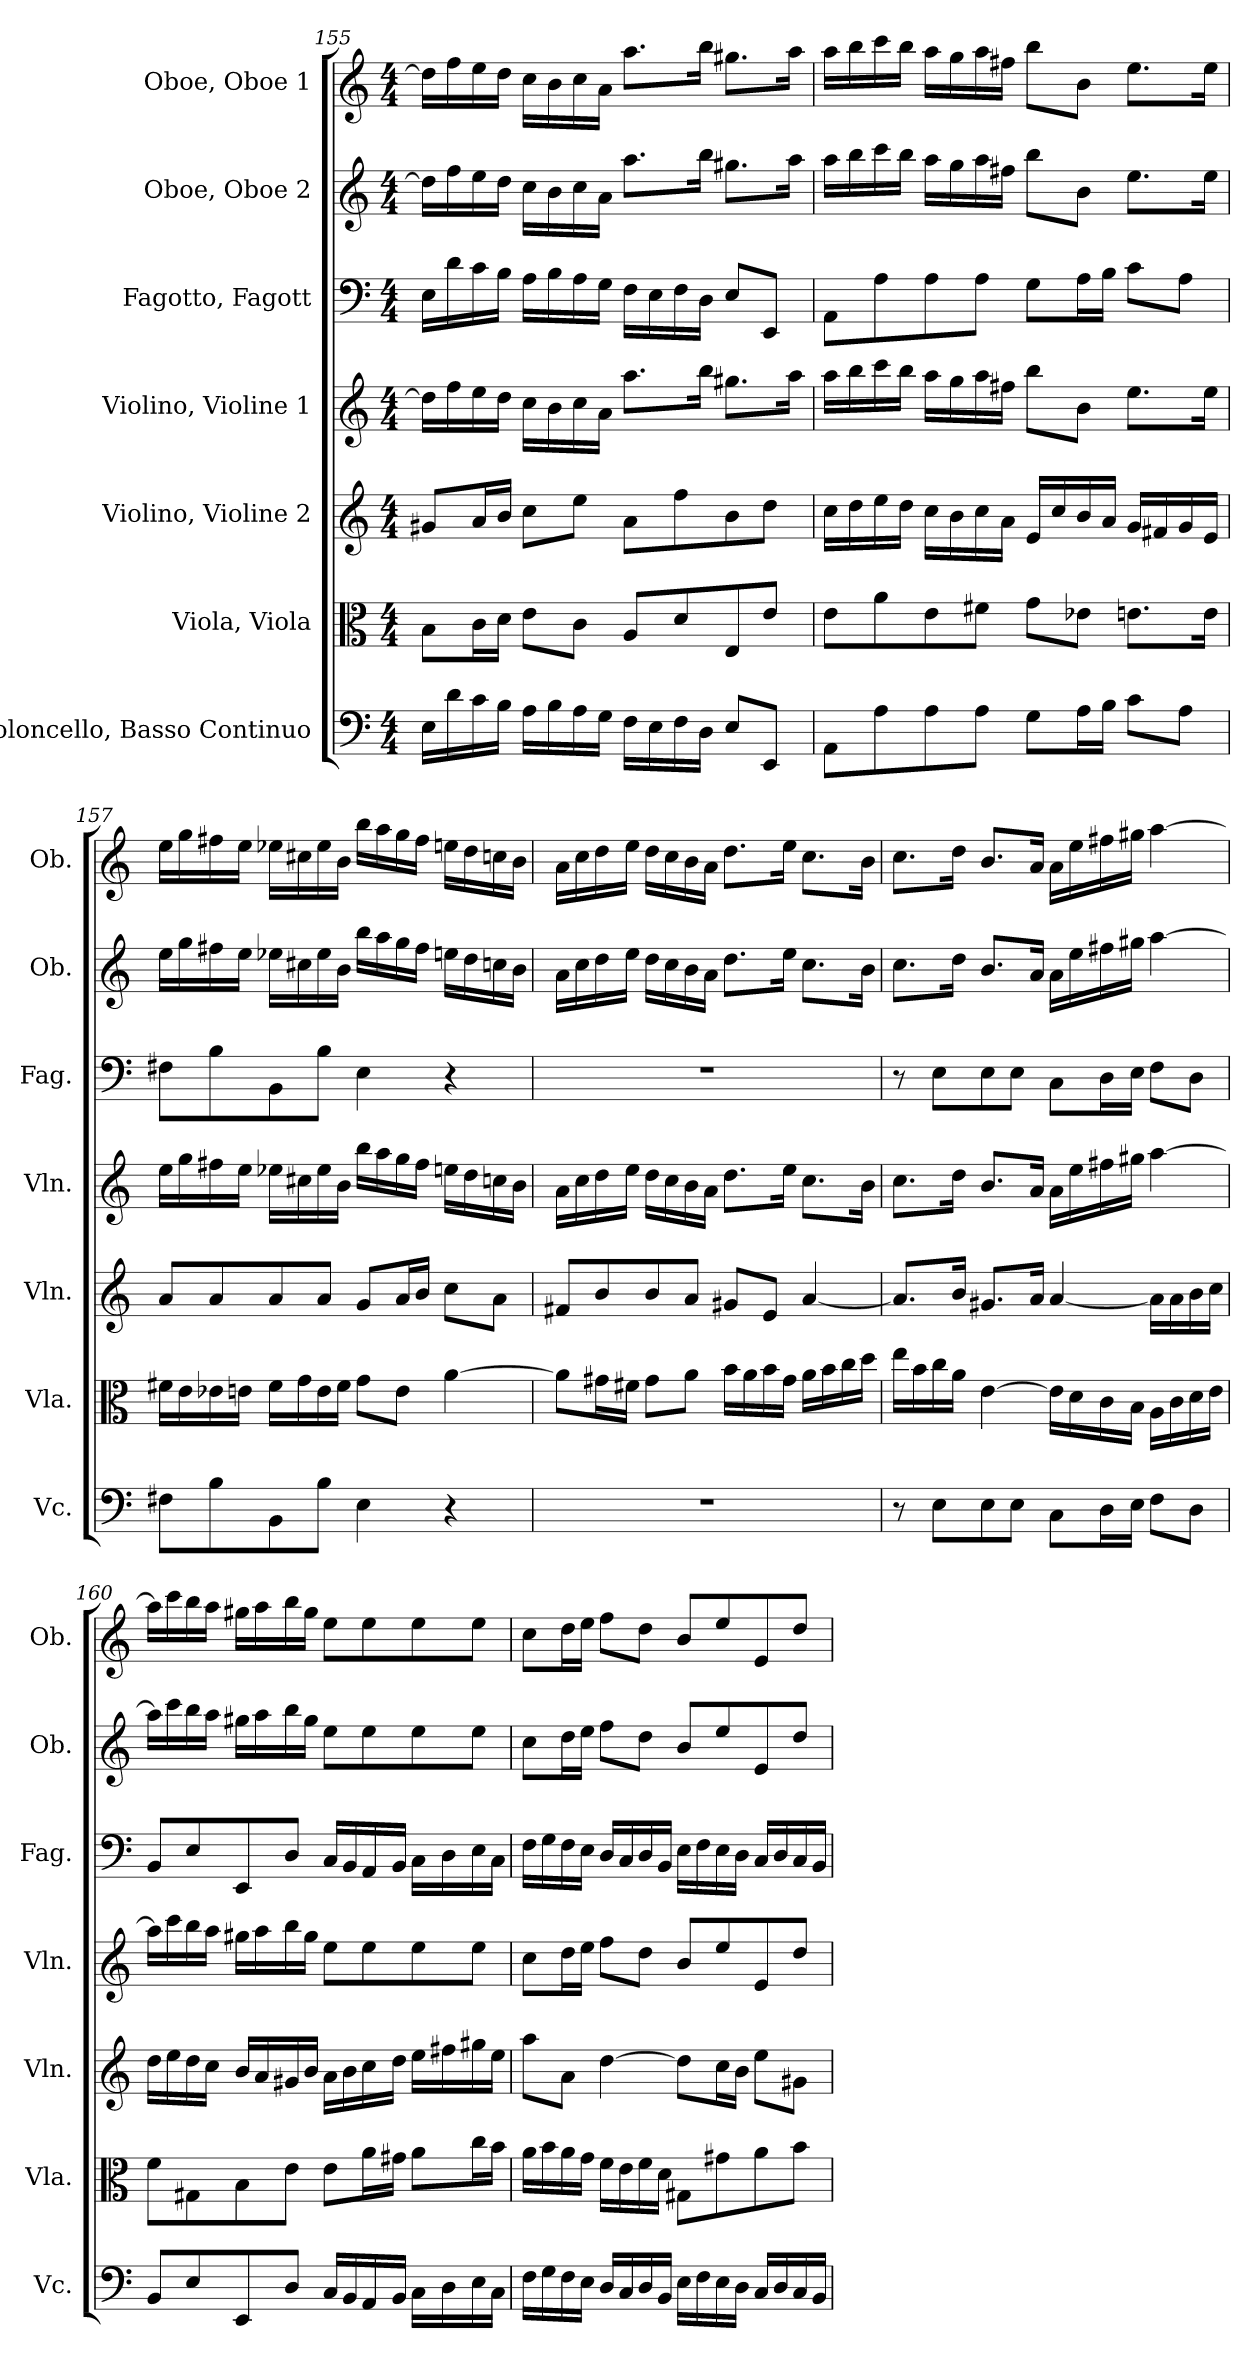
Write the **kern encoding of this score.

**kern	**kern	**kern	**kern	**kern	**kern	**kern
*part7	*part6	*part5	*part4	*part3	*part2	*part1
*staff7	*staff6	*staff5	*staff4	*staff3	*staff2	*staff1
*I"Violoncello, Basso Continuo	*I"Viola, Viola	*I"Violino, Violine 2	*I"Violino, Violine 1	*I"Fagotto, Fagott	*I"Oboe, Oboe 2	*I"Oboe, Oboe 1
*I'Vc.	*I'Vla.	*I'Vln.	*I'Vln.	*I'Fag.	*I'Ob.	*I'Ob.
*clefF4	*clefC3	*clefG2	*clefG2	*clefF4	*clefG2	*clefG2
*k[]	*k[]	*k[]	*k[]	*k[]	*k[]	*k[]
*M4/4	*M4/4	*M4/4	*M4/4	*M4/4	*M4/4	*M4/4
=155	=155	=155	=155	=155	=155	=155
16E\LL	8B\L	8g#X/L	16dd\LL]	16E\LL	16dd\LL]	16dd\LL]
16d\	.	.	16ff\	16d\	16ff\	16ff\
16c\	16c\L	16a/L	16ee\	16c\	16ee\	16ee\
16B\JJ	16d\JJ	16b/JJ	16dd\JJ	16B\JJ	16dd\JJ	16dd\JJ
16A\LL	8e\L	8cc\L	16cc\LL	16A\LL	16cc\LL	16cc\LL
16B\	.	.	16b\	16B\	16b\	16b\
16A\	8c\J	8ee\J	16cc\	16A\	16cc\	16cc\
16G\JJ	.	.	16a\JJ	16G\JJ	16a\JJ	16a\JJ
16F\LL	8A/L	8a\L	8.aa\L	16F\LL	8.aa\L	8.aa\L
16E\	.	.	.	16E\	.	.
16F\	8d/	8ff\	.	16F\	.	.
16D\JJ	.	.	16bb\Jk	16D\JJ	16bb\Jk	16bb\Jk
8E/L	8E/	8b\	8.gg#X\L	8E/L	8.gg#X\L	8.gg#X\L
8EE/J	8e/J	8dd\J	.	8EE/J	.	.
.	.	.	16aa\Jk	.	16aa\Jk	16aa\Jk
!!LO:PB:g=z
=156	=156	=156	=156	=156	=156	=156
8AA\L	8e\L	16cc\LL	16aa\LL	8AA\L	16aa\LL	16aa\LL
.	.	16dd\	16bb\	.	16bb\	16bb\
8A\	8a\	16ee\	16ccc\	8A\	16ccc\	16ccc\
.	.	16dd\JJ	16bb\JJ	.	16bb\JJ	16bb\JJ
8A\	8e\	16cc\LL	16aa\LL	8A\	16aa\LL	16aa\LL
.	.	16b\	16gg\	.	16gg\	16gg\
8A\J	8f#X\J	16cc\	16aa\	8A\J	16aa\	16aa\
.	.	16a\JJ	16ff#X\JJ	.	16ff#X\JJ	16ff#X\JJ
8G\L	8g\L	16e/LL	8bb\L	8G\L	8bb\L	8bb\L
.	.	16cc/	.	.	.	.
16A\L	8e-X\J	16b/	8b\J	16A\L	8b\J	8b\J
16B\JJ	.	16a/JJ	.	16B\JJ	.	.
8c\L	8.en\L	16g/LL	8.ee\L	8c\L	8.ee\L	8.ee\L
.	.	16f#X/	.	.	.	.
8A\J	.	16g/	.	8A\J	.	.
.	16e\Jk	16e/JJ	16ee\Jk	.	16ee\Jk	16ee\Jk
=157	=157	=157	=157	=157	=157	=157
8F#X\L	16f#X\LL	8a/L	16ee\LL	8F#X\L	16ee\LL	16ee\LL
.	16e\	.	16gg\	.	16gg\	16gg\
8B\	16e-X\	8a/	16ff#X\	8B\	16ff#X\	16ff#X\
.	16en\JJ	.	16ee\JJ	.	16ee\JJ	16ee\JJ
8BB\	16f#\LL	8a/	16ee-X\LL	8BB\	16ee-X\LL	16ee-X\LL
.	16g\	.	16cc#X\	.	16cc#X\	16cc#X\
8B\J	16e\	8a/J	16ee-\	8B\J	16ee-\	16ee-\
.	16f#\JJ	.	16b\JJ	.	16b\JJ	16b\JJ
4E\	8g\L	8g/L	16bb\LL	4E\	16bb\LL	16bb\LL
.	.	.	16aa\	.	16aa\	16aa\
.	8e\J	16a/L	16gg\	.	16gg\	16gg\
.	.	16b/JJ	16ff#\JJ	.	16ff#\JJ	16ff#\JJ
4r	[4a\	8cc\L	16een\LL	4r	16een\LL	16een\LL
.	.	.	16dd\	.	16dd\	16dd\
.	.	8a\J	16ccn\	.	16ccn\	16ccn\
.	.	.	16b\JJ	.	16b\JJ	16b\JJ
!!LO:PB:g=z
=158	=158	=158	=158	=158	=158	=158
1r	8a\L]	8f#X/L	16a\LL	1r	16a\LL	16a\LL
.	.	.	16cc\	.	16cc\	16cc\
.	16g#X\L	8b/	16dd\	.	16dd\	16dd\
.	16f#X\JJ	.	16ee\JJ	.	16ee\JJ	16ee\JJ
.	8g#\L	8b/	16dd\LL	.	16dd\LL	16dd\LL
.	.	.	16cc\	.	16cc\	16cc\
.	8a\J	8a/J	16b\	.	16b\	16b\
.	.	.	16a\JJ	.	16a\JJ	16a\JJ
.	16b\LL	8g#X/L	8.dd\L	.	8.dd\L	8.dd\L
.	16a\	.	.	.	.	.
.	16b\	8e/J	.	.	.	.
.	16g#\JJ	.	16ee\Jk	.	16ee\Jk	16ee\Jk
.	16a\LL	[4a/	8.cc\L	.	8.cc\L	8.cc\L
.	16b\	.	.	.	.	.
.	16cc\	.	.	.	.	.
.	16dd\JJ	.	16b\Jk	.	16b\Jk	16b\Jk
=159	=159	=159	=159	=159	=159	=159
8r	16ee\LL	8.a/L]	8.cc\L	8r	8.cc\L	8.cc\L
.	16b\	.	.	.	.	.
8E\L	16cc\	.	.	8E\L	.	.
.	16a\JJ	16b/Jk	16dd\Jk	.	16dd\Jk	16dd\Jk
8E\	[4e\	8.g#X/L	8.b/L	8E\	8.b/L	8.b/L
8E\J	.	.	.	8E\J	.	.
.	.	16a/Jk	16a/Jk	.	16a/Jk	16a/Jk
8C\L	16e\LL]	[4a/	16a\LL	8C\L	16a\LL	16a\LL
.	16d\	.	16ee\	.	16ee\	16ee\
16D\L	16c\	.	16ff#X\	16D\L	16ff#X\	16ff#X\
16E\JJ	16B\JJ	.	16gg#X\JJ	16E\JJ	16gg#X\JJ	16gg#X\JJ
8F\L	16A\LL	16a\LL]	[4aa\	8F\L	[4aa\	[4aa\
.	16c\	16a\	.	.	.	.
8D\J	16d\	16b\	.	8D\J	.	.
.	16e\JJ	16cc\JJ	.	.	.	.
!!LO:PB:g=z
=160	=160	=160	=160	=160	=160	=160
8BB/L	8f\L	16dd\LL	16aa\LL]	8BB/L	16aa\LL]	16aa\LL]
.	.	16ee\	16ccc\	.	16ccc\	16ccc\
8E/	8G#X\	16dd\	16bb\	8E/	16bb\	16bb\
.	.	16cc\JJ	16aa\JJ	.	16aa\JJ	16aa\JJ
8EE/	8B\	16b/LL	16gg#X\LL	8EE/	16gg#X\LL	16gg#X\LL
.	.	16a/	16aa\	.	16aa\	16aa\
8D/J	8e\J	16g#X/	16bb\	8D/J	16bb\	16bb\
.	.	16b/JJ	16gg#\JJ	.	16gg#\JJ	16gg#\JJ
16C/LL	8e\L	16a\LL	8ee\L	16C/LL	8ee\L	8ee\L
16BB/	.	16b\	.	16BB/	.	.
16AA/	16a\L	16cc\	8ee\	16AA/	8ee\	8ee\
16BB/JJ	16g#X\JJ	16dd\JJ	.	16BB/JJ	.	.
16C\LL	8a\L	16ee\LL	8ee\	16C\LL	8ee\	8ee\
16D\	.	16ff#X\	.	16D\	.	.
16E\	16cc\L	16gg#X\	8ee\J	16E\	8ee\J	8ee\J
16C\JJ	16b\JJ	16ee\JJ	.	16C\JJ	.	.
=161	=161	=161	=161	=161	=161	=161
16F\LL	16a\LL	8aa\L	8cc\L	16F\LL	8cc\L	8cc\L
16G\	16b\	.	.	16G\	.	.
16F\	16a\	8a\J	16dd\L	16F\	16dd\L	16dd\L
16E\JJ	16g\JJ	.	16ee\JJ	16E\JJ	16ee\JJ	16ee\JJ
16D/LL	16f\LL	[4dd\	8ff\L	16D/LL	8ff\L	8ff\L
16C/	16e\	.	.	16C/	.	.
16D/	16f\	.	8dd\J	16D/	8dd\J	8dd\J
16BB/JJ	16d\JJ	.	.	16BB/JJ	.	.
16E\LL	8G#X\L	8dd\L]	8b/L	16E\LL	8b/L	8b/L
16F\	.	.	.	16F\	.	.
16E\	8g#X\	16cc\L	8ee/	16E\	8ee/	8ee/
16D\JJ	.	16b\JJ	.	16D\JJ	.	.
16C/LL	8a\	8ee\L	8e/	16C/LL	8e/	8e/
16D/	.	.	.	16D/	.	.
16C/	8b\J	8g#X\J	8dd/J	16C/	8dd/J	8dd/J
16BB/JJ	.	.	.	16BB/JJ	.	.
=	=	=	=	=	=	=
*-	*-	*-	*-	*-	*-	*-
